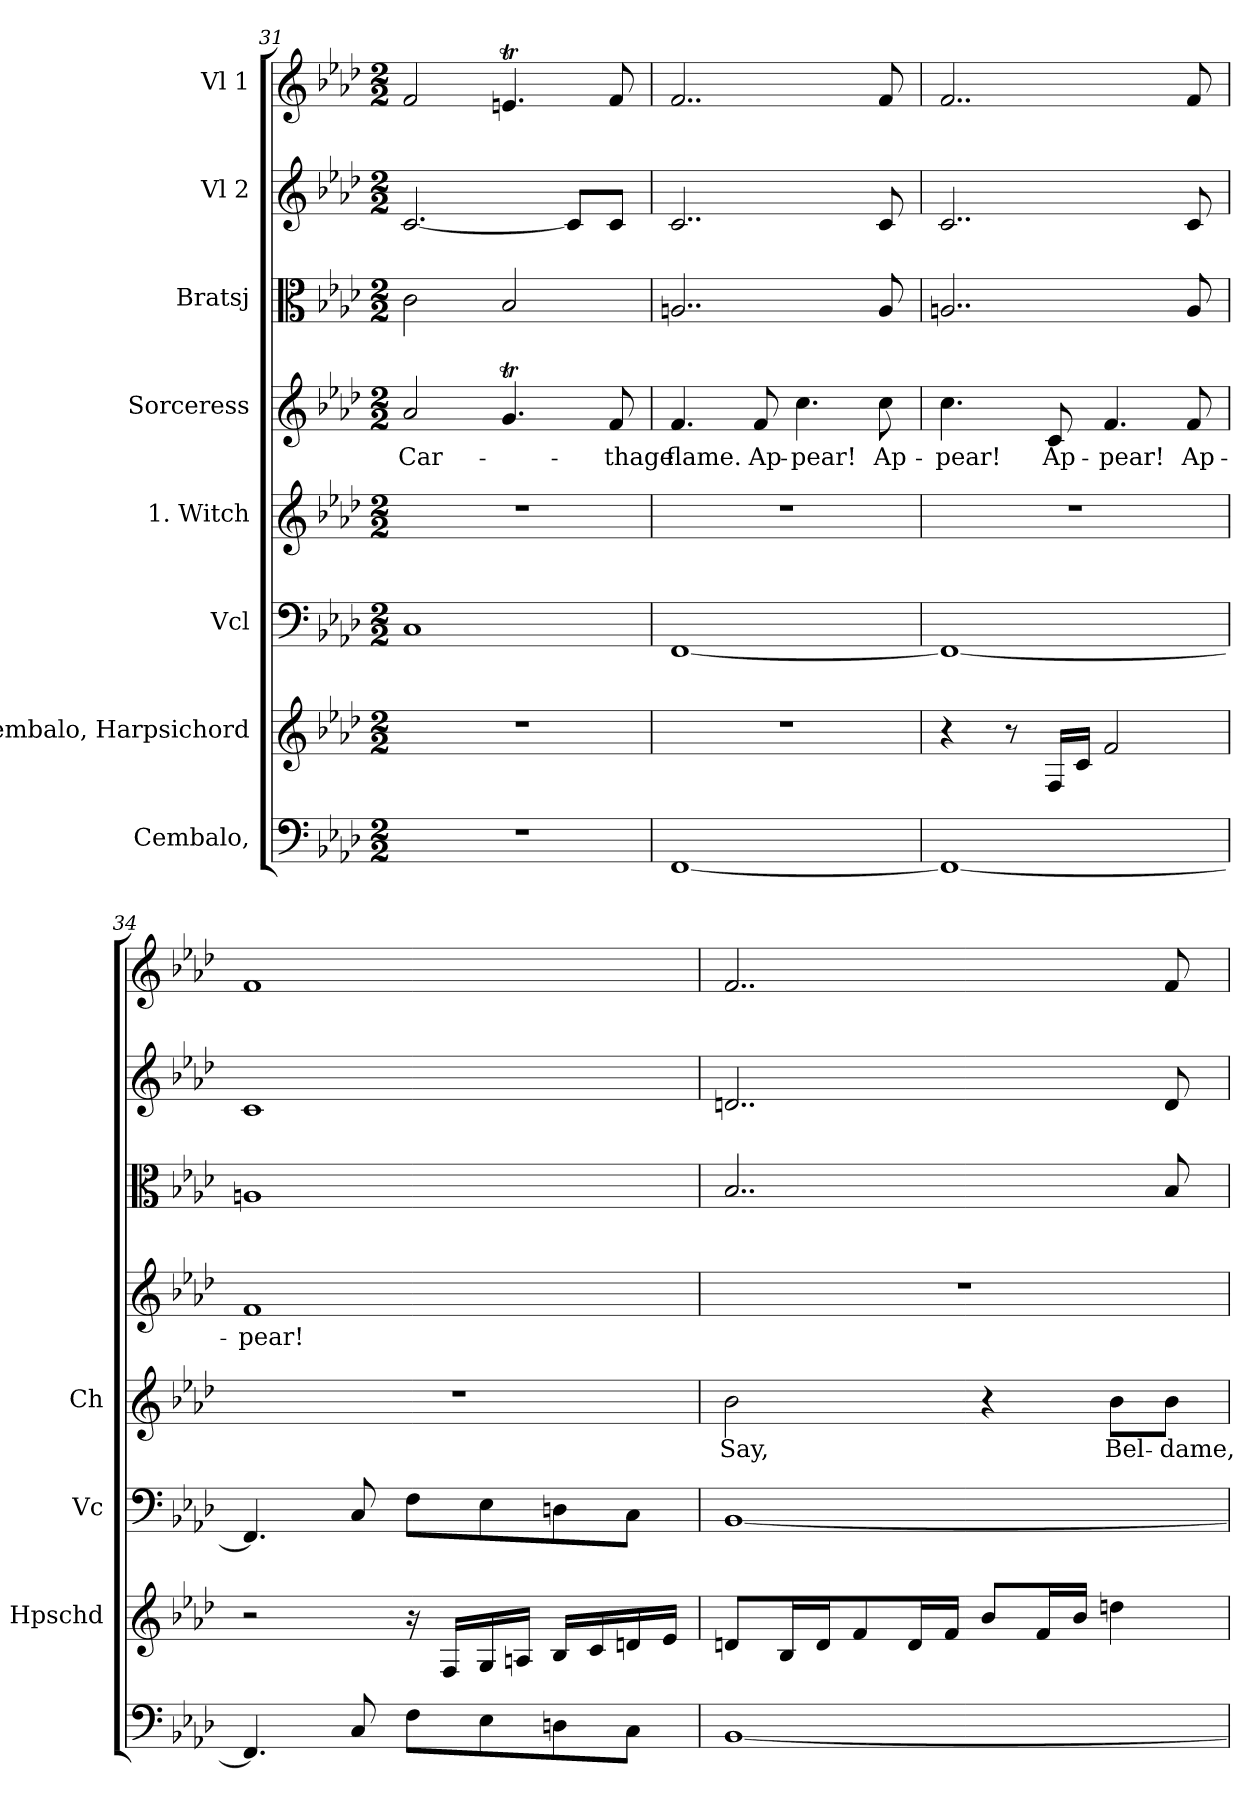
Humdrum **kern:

**kern	**kern	**kern	**kern	**text	**kern	**text	**kern	**kern	**kern
*part8	*part7	*part6	*part5	*part5	*part4	*part4	*part3	*part2	*part1
*staff8	*staff7	*staff6	*staff5	*staff5	*staff4	*staff4	*staff3	*staff2	*staff1
*I"Cembalo,	*I"Cembalo, Harpsichord	*I"Vcl	*I"1. Witch	*	*I"Sorceress	*	*I"Bratsj	*I"Vl 2	*I"Vl 1
*	*I'Hpschd	*I'Vc	*I'Ch	*	*	*	*	*	*
*clefF4	*clefG2	*clefF4	*clefG2	*	*clefG2	*	*clefC3	*clefG2	*clefG2
*k[b-e-a-d-]	*k[b-e-a-d-]	*k[b-e-a-d-]	*k[b-e-a-d-]	*	*k[b-e-a-d-]	*	*k[b-e-a-d-]	*k[b-e-a-d-]	*k[b-e-a-d-]
*M2/2	*M2/2	*M2/2	*M2/2	*	*M2/2	*	*M2/2	*M2/2	*M2/2
=31	=31	=31	=31	=31	=31	=31	=31	=31	=31
!	!	!	!	!	!	!LO:LY:b	!	!	!
1r	1r	1C	1r	.	2a-/	Car-	2c\	[2.c/	2f/
.	.	.	.	.	4.gt/	.	2B-/	.	4.ent/
.	.	.	.	.	.	.	.	8c/L]	.
!	!	!	!	!	!	!LO:LY:b	!	!	!
.	.	.	.	.	8f/	-thage	.	8c/J	8f/
!!LO:LB:g=z
=32	=32	=32	=32	=32	=32	=32	=32	=32	=32
!	!	!	!	!	!	!LO:LY:b	!	!	!
[1FF	1r	[1FF	1r	.	4.f/	flame.	2..An/	2..c/	2..f/
!	!	!	!	!	!	!LO:LY:b	!	!	!
.	.	.	.	.	8f/	Ap-	.	.	.
!	!	!	!	!	!	!LO:LY:b	!	!	!
.	.	.	.	.	4.cc\	-pear!	.	.	.
!	!	!	!	!	!	!LO:LY:b	!	!	!
.	.	.	.	.	8cc\	Ap-	8A/	8c/	8f/
=33	=33	=33	=33	=33	=33	=33	=33	=33	=33
!	!	!	!	!	!	!LO:LY:b	!	!	!
1FF_	4r	1FF_	1r	.	4.cc\	-pear!	2..An/	2..c/	2..f/
.	8r	.	.	.	.	.	.	.	.
!	!	!	!	!	!	!LO:LY:b	!	!	!
.	16F/LL	.	.	.	8c/	Ap-	.	.	.
.	16c/JJ	.	.	.	.	.	.	.	.
!	!	!	!	!	!	!LO:LY:b	!	!	!
.	2f/	.	.	.	4.f/	-pear!	.	.	.
!	!	!	!	!	!	!LO:LY:b	!	!	!
.	.	.	.	.	8f/	Ap-	8A/	8c/	8f/
=34	=34	=34	=34	=34	=34	=34	=34	=34	=34
!	!	!	!	!	!	!LO:LY:b	!	!	!
4.FF/]	2r	4.FF/]	1r	.	1f	-pear!	1An	1c	1f
8C/	.	8C/	.	.	.	.	.	.	.
8F\L	16r	8F\L	.	.	.	.	.	.	.
.	16F/LL	.	.	.	.	.	.	.	.
8E-\	16G/	8E-\	.	.	.	.	.	.	.
.	16An/JJ	.	.	.	.	.	.	.	.
8Dn\	16B-/LL	8Dn\	.	.	.	.	.	.	.
.	16c/	.	.	.	.	.	.	.	.
8C\J	16dn/	8C\J	.	.	.	.	.	.	.
.	16e-/JJ	.	.	.	.	.	.	.	.
!!LO:PB:g=z
=35	=35	=35	=35	=35	=35	=35	=35	=35	=35
!	!	!	!	!LO:LY:b	!	!	!	!	!
[1BB-	8dn/L	[1BB-	2b-\	Say,	1r	.	2..B-/	2..dn/	2..f/
.	16B-/L	.	.	.	.	.	.	.	.
.	16d/J	.	.	.	.	.	.	.	.
.	8f/	.	.	.	.	.	.	.	.
.	16d/L	.	.	.	.	.	.	.	.
.	16f/JJ	.	.	.	.	.	.	.	.
.	8b-/L	.	4r	.	.	.	.	.	.
.	16f/L	.	.	.	.	.	.	.	.
.	16b-/JJ	.	.	.	.	.	.	.	.
!	!	!	!	!LO:LY:b	!	!	!	!	!
.	4ddn\	.	8b-\L	Bel-	.	.	.	.	.
!	!	!	!	!LO:LY:b	!	!	!	!	!
.	.	.	8b-\J	-dame,	.	.	8B-/	8d/	8f/
=	=	=	=	=	=	=	=	=	=
*-	*-	*-	*-	*-	*-	*-	*-	*-	*-
